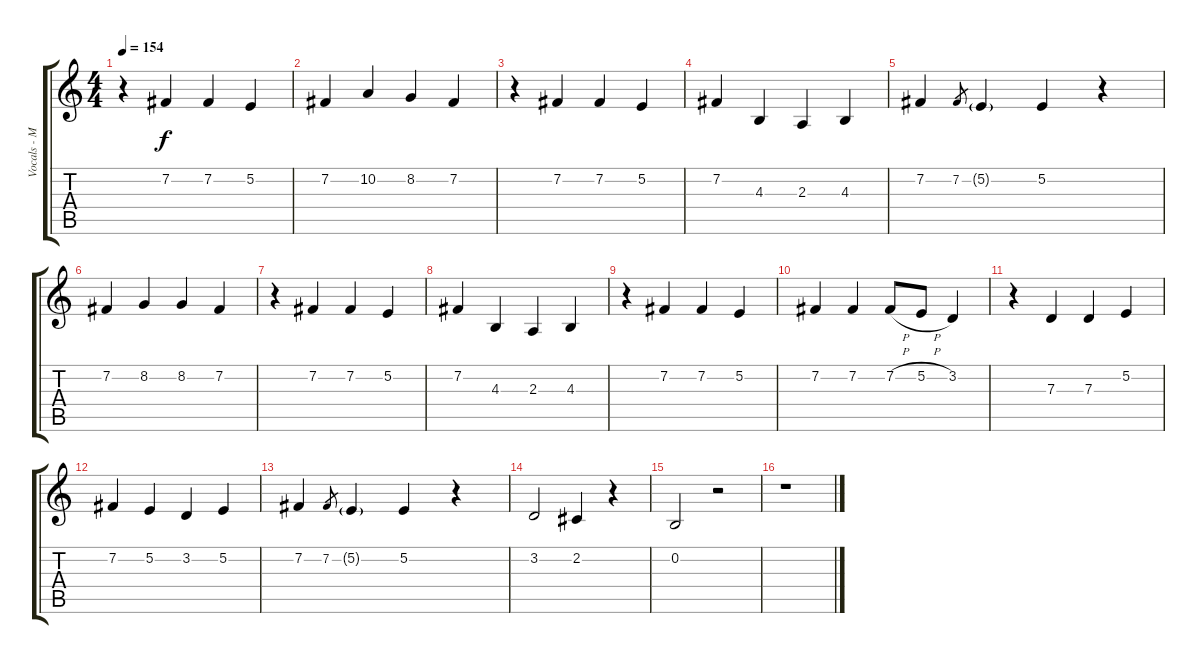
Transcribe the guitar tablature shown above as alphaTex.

\track ("Vocals - Matt" "Vocals - M") {instrument baritonesax}
\staff {score tabs}
\tuning (E4 B3 G3 D3 A2 E2) {hide}
\ts (4 4)
\tempo 154
\clef g2
\ks c
r.4{dy f} 7.2.4 7.2.4 5.2.4 |
7.2.4 10.2.4 8.2.4 7.2.4 |
r.4 7.2.4 7.2.4 5.2.4 |
7.2.4 4.3.4 2.3.4 4.3.4 |
7.2.4 7.2.8{gr} 5.2{g}.4 5.2.4 r.4 |
7.2.4 8.2.4 8.2.4 7.2.4 |
r.4 7.2.4 7.2.4 5.2.4 |
7.2.4 4.3.4 2.3.4 4.3.4 |
r.4 7.2.4 7.2.4 5.2.4 |
7.2.4 7.2.4 7.2{h}.8 5.2{h}.8 3.2.4 |
r.4 7.3.4 7.3.4 5.2.4 |
7.2.4 5.2.4 3.2.4 5.2.4 |
7.2.4 7.2.8{gr} 5.2{g}.4 5.2.4 r.4 |
3.2.2 2.2.4 r.4 |
0.2.2 r.2 |
r.1
